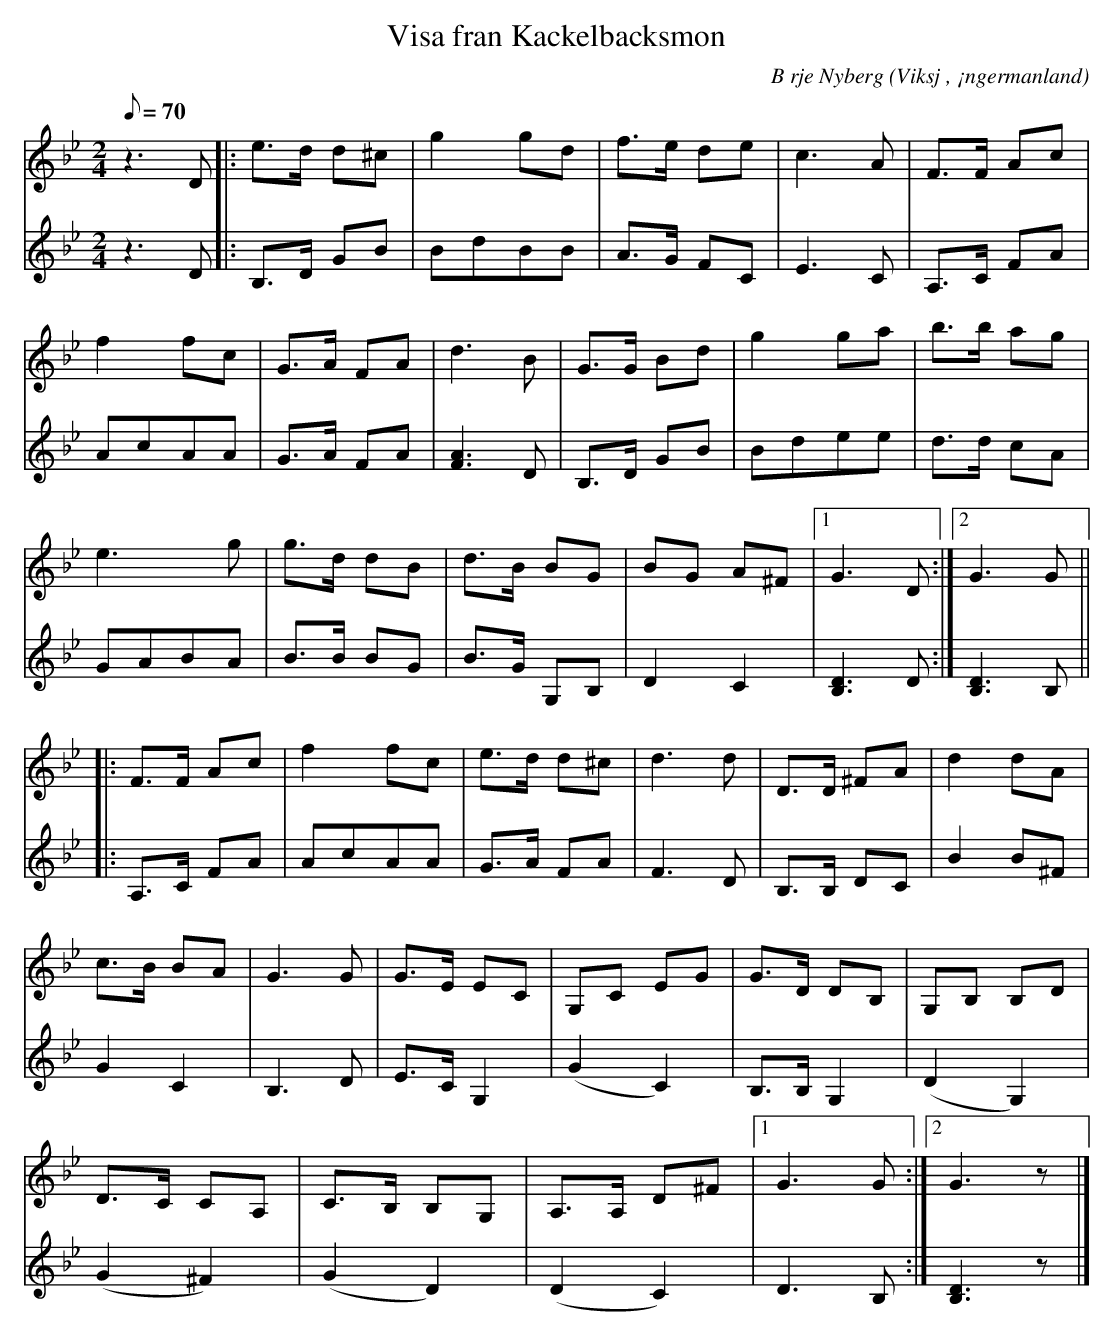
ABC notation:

X:1
T:Visa fran Kackelbacksmon
C:B rje Nyberg
O:Viksj , ¡ngermanland
M:2/4
L:1/8
Q:70
K:Gm
V:1
z2> D2|: e>d d^c | g2 gd | f>e de | c2>A2 | F>F Ac |
f2 fc | G>A FA | d2>B2 | G>G Bd |g2 ga | b>b ag |
e2> g2 | g>d dB |d>B BG |BG A^F |1 G2> D2 :|2 G2> G2 ||
|: F>F Ac | f2 fc | e>d d^c | d2>d2 | D>D ^FA | d2 dA |
c>B BA |G2> G2 | G>E EC | G,C EG | G>D DB, | G,B, B,D |
D>C CA, | C>B, B,G, | A,>A, D^F |1 G2> G2 :|2 G2> z2 |]
V:2
z2> D2 |: B,>D GB | BdBB | A>G FC | E2>C2 | A,>C FA |
AcAA | G>A FA| [A2F2]> D2 | B,>D GB | Bdee | d>d cA |
GABA | B>B BG | B>G G,B, | D2C2 | [D2B,2]> D2 :| [D2B,2]> B,2 ||
|: A,>C FA | AcAA | G>A FA | F2> D2 | B,>B, DC | B2 B^F |
G2 C2 | B,2> D2 | E>C G,2 | (G2 C2) | B,>B, G,2 | (D2 G,2) |
(G2 ^F2) | (G2 D2) | (D2 C2) | D2> B,2 :| [D2B,2]> z2 |]
